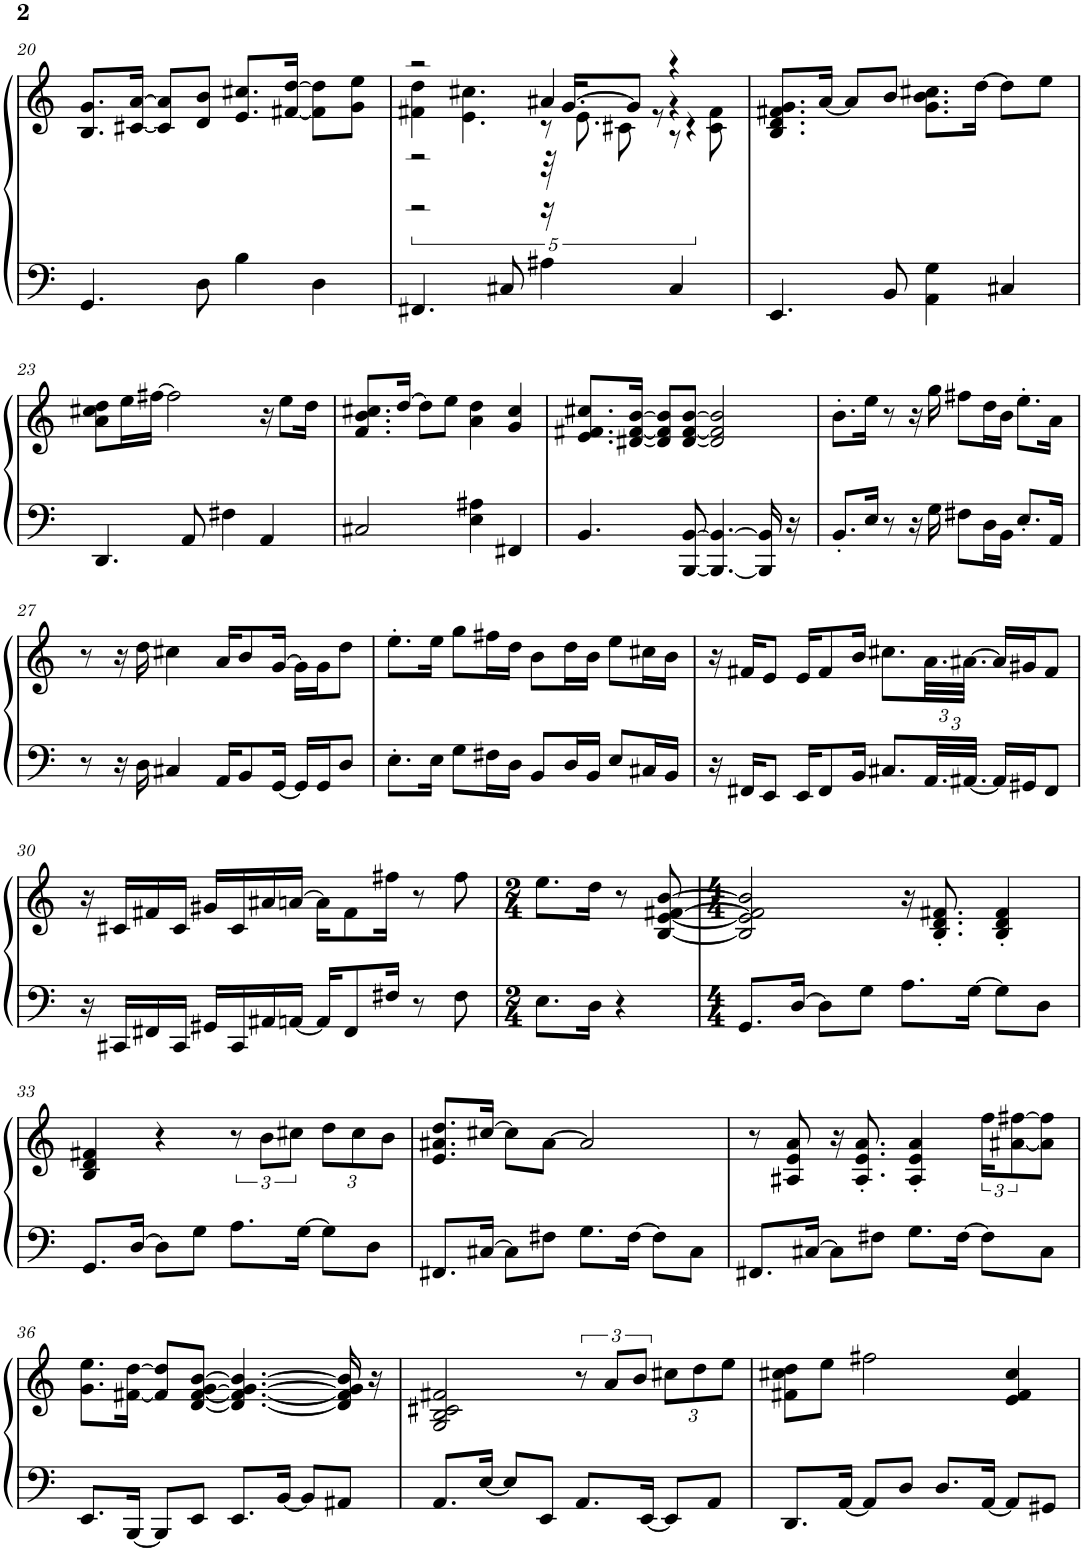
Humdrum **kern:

**kern	**kern
*part1	*part1
*staff2	*staff1
*I"Piano, Piano	*
*I'Pia.	*
!!LO:PB:g=z
*clefF4	*clefG2
*k[]	*k[]
*M4/4	*M4/4
=20	=20
4.GG/	8.B/ 8.g/L
.	[16c#X/ [16a/Jk
.	8c#/] 8a/]L
8D\	8d/ 8b/J
4B\	8.e/ 8.cc#X/L
.	[16f#X/ [16dd/Jk
4D\	8f#\] 8dd\]L
.	8g\ 8ee\J
=21	=21
*	*^
*	*	*^
*	*	*	*^
4.FF#X/	2r	5f#X\ 5dd\	2r	2r
.	.	5.e\ 5.cc#X\	.	.
8C#X/	.	.	.	.
4A#X\	4a#X/	10r	32r	16r
.	.	.	[16.g/KL	.
.	.	.	.	8.e\
.	.	10c#X\	.	.
.	.	.	8g/J]	.
.	.	10r	.	.
4C#/	4r	.	4r	8r
.	.	5r	.	.
.	.	.	.	8c#\ 8f#\
*	*v	*v	*v	*v
=22	=22
4.EE/	8.B/ 8.d/ 8.f#X/ 8.g/L
.	[16a/Jk
.	8a/L]
8BB/	8b/J
4AA\ 4G\	8.g\ 8.b\ 8.cc#X\L
.	[16dd\Jk
4C#X/	8dd\L]
.	8ee\J
!!LO:LB:g=z
=23	=23
4.DD/	8a\ 8cc#X\ 8dd\L
.	16ee\L
.	[16ff#X\JJ
.	2ff#\]
8AA/	.
4F#X\	.
4AA/	16r
.	8ee\L
.	16dd\Jk
=24	=24
2C#X/	8.f/ 8.b/ 8.cc#X/L
.	[16dd/Jk
.	8dd\L]
.	8ee\J
4E\ 4A#X\	4a\ 4dd\
4FF#X/	4g/ 4cc#/
=25	=25
4.BB/	8.e/ 8.f#X/ 8.cc#X/L
.	[16d#X/ [16f#/ [16b/Jk
.	8d#/] 8f#/] 8b/]L
[8BBB/ [8BB/	[8d#/ [8f#/ [8b/J
4.BBB/_ 4.BB/_	2d#/] 2f#/] 2b/]
16BBB/] 16BB/]	.
16r	.
=26	=26
8.BB'/L	8.b'\L
16E/Jk	16ee\Jk
8r	8r
16r	16r
16G\	16gg\
8F#X\L	8ff#X\L
16D\L	16dd\L
16BB\JJ	16b\JJ
8.E'/L	8.ee'\L
16AA/Jk	16a\Jk
!!LO:LB:g=z
=27	=27
8r	8r
16r	16r
16D\	16dd\
4C#X/	4cc#X\
16AA/KL	16a/KL
8BB/	8b/
[16GG/Jk	[16g/Jk
16GG/LL]	16g\LL]
16GG/J	16g\J
8D/J	8dd\J
=28	=28
8.E'\L	8.ee'\L
16E\Jk	16ee\Jk
8G\L	8gg\L
16F#X\L	16ff#X\L
16D\JJ	16dd\JJ
8BB/L	8b\L
16D/L	16dd\L
16BB/JJ	16b\JJ
8E/L	8ee\L
16C#X/L	16cc#X\L
16BB/JJ	16b\JJ
=29	=29
16r	16r
16FF#X/KL	16f#X/KL
8EE/J	8e/J
16EE/KL	16e/KL
8FF#/	8f#/
16BB/Jk	16b/Jk
8.C#X/L	8.cc#X\L
*Xbrackettup	*Xbrackettup
48.AA/LL	48.a\LL
[48.AA#X/JJJ	[48.a#X\JJJ
16AA#/LL]	16a#/LL]
16GG#X/J	16g#X/J
8FF#/J	8f#/J
!!LO:LB:g=z
=30	=30
16r	16r
16CC#X/LL	16c#X/LL
16FF#X/	16f#X/
16CC#/JJ	16c#/JJ
16GG#X/LL	16g#X/LL
16CC#/	16c#/
16AA#X/	16a#X/
[16AAn/JJ	[16an/JJ
16AA/KL]	16a\KL]
8FF#/	8f#\
16F#X/Jk	16ff#X\Jk
8r	8r
8F#\	8ff#\
=31	=31
*M2/4	*M2/4
8.E\L	8.ee\L
16D\Jk	16dd\Jk
4r	8r
.	[8B/ [8e/ [8f#X/ [8b/
=32	=32
*M4/4	*M4/4
8.GG/L	2B/] 2e/] 2f#/] 2b/]
[16D/Jk	.
8D\L]	.
8G\J	.
8.A\L	16r
.	8.B/' 8.d/' 8.f#X/'
[16G\Jk	.
8G\L]	4B/' 4d/' 4f#/'
8D\J	.
!!LO:LB:g=z
=33	=33
8.GG/L	4B/ 4d/ 4f#X/
[16D/Jk	.
8D\L]	4r
8G\J	.
*	*brackettup
8.A\L	12r
.	12b\L
.	12cc#X\J
[16G\Jk	.
*	*Xbrackettup
8G\L]	12dd\L
.	12cc#\
8D\J	.
.	12b\J
=34	=34
8.FF#X/L	8.e/ 8.a#X/ 8.dd/L
[16C#X/Jk	[16cc#X/Jk
8C#\L]	8cc#\L]
8F#X\J	[8a#\J
8.G\L	2a#/]
[16F#\Jk	.
8F#\L]	.
8C#\J	.
=35	=35
8.FF#X/L	8r
.	8A#X/ 8e/ 8a/
[16C#X/Jk	.
8C#\L]	16r
.	8.A#/' 8.e/' 8.a/'
8F#X\J	.
8.G\L	4A#/' 4e/' 4a/'
[16F#\Jk	.
*	*brackettup
8F#\L]	24ff\KL
.	[12a#X\ [12ff#X\
8C#\J	8a#\] 8ff#\]J
!!LO:LB:g=z
=36	=36
8.EE/L	8.g\ 8.ee\L
[16BBB/Jk	[16f#X\ [16dd\Jk
8BBB/L]	8f#/] 8dd/]L
8EE/J	[8d/ [8f#/ [8g/ [8b/J
8.EE/L	4.d/_ 4.f#/_ 4.g/_ 4.b/_
[16BB/Jk	.
8BB/L]	.
8AA#X/J	16d/] 16f#/] 16g/] 16b/]
.	16r
=37	=37
8.AA/L	2G/ 2B/ 2c#X/ 2f#X/
[16E/Jk	.
8E/L]	.
8EE/J	.
8.AA/L	12r
.	12a/L
.	12b/J
[16EE/Jk	.
*	*Xbrackettup
8EE/L]	12cc#X\L
.	12dd\
8AA/J	.
.	12ee\J
=38	=38
8.DD/L	8f#X\ 8cc#X\ 8dd\L
.	8ee\J
[16AA/Jk	.
8AA/L]	2ff#X\
8D/J	.
8.D/L	.
[16AA/Jk	.
8AA/L]	4e/ 4f#/ 4cc#/
8GG#X/J	.
=	=
*-	*-
